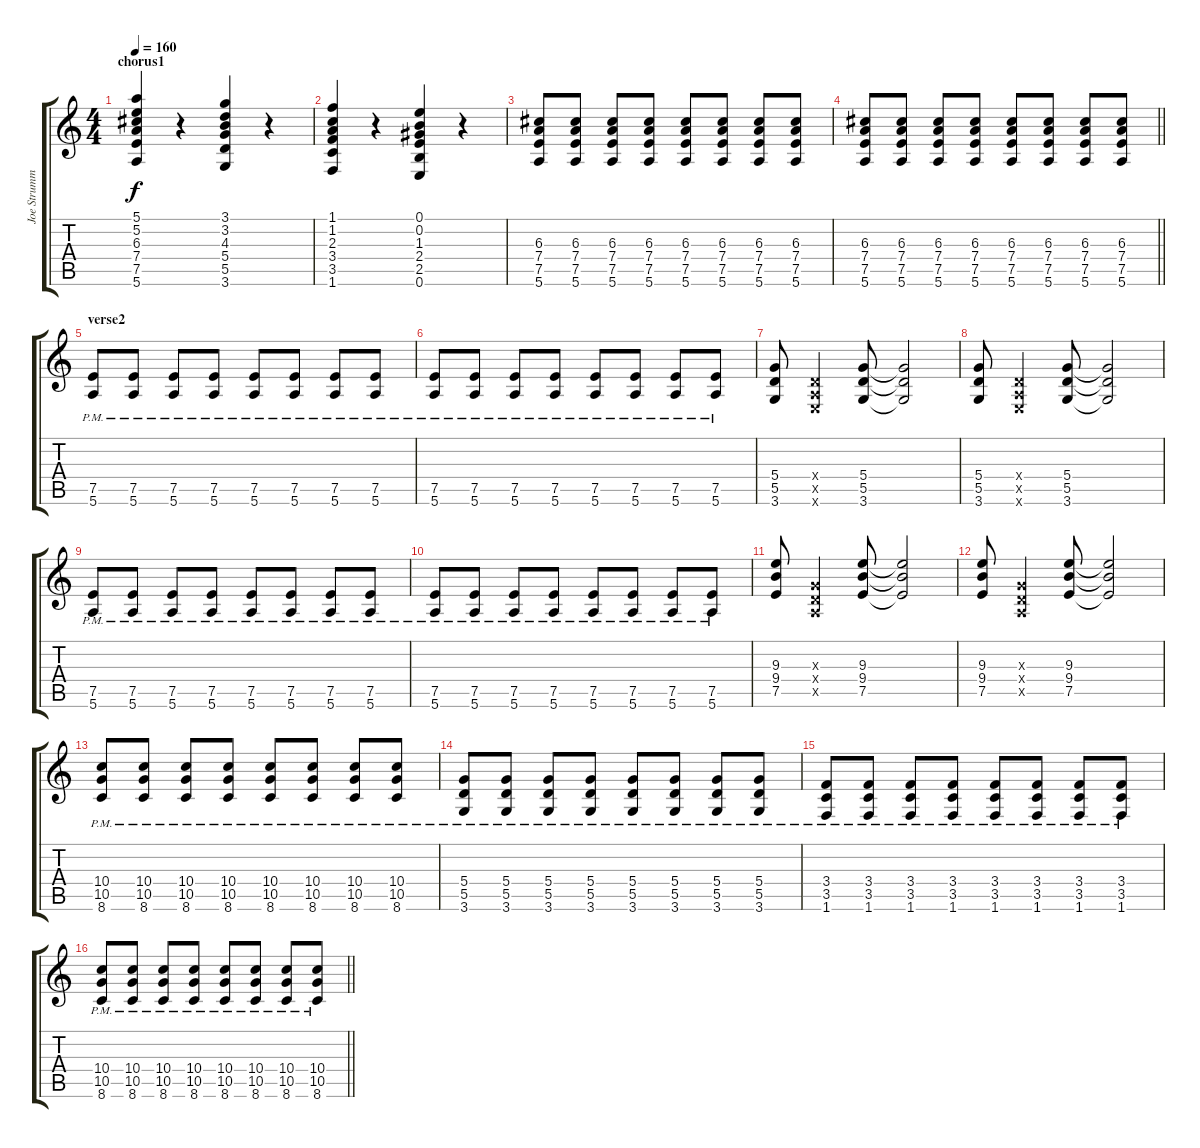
\track ("Joe Strummer" "Joe Strumm") {instrument distortionguitar}
\staff {score tabs}
\tuning (E4 B3 G3 D3 A2 E2) {hide}
\ts (4 4)
\section ("" "chorus1")
\tempo 160
\clef g2
\ks c
(5.1 5.2 6.3 7.4 7.5 5.6).4{dy f} r.4 (3.1 3.2 4.3 5.4 5.5 3.6).4 r.4 |
(1.1 1.2 2.3 3.4 3.5 1.6).4 r.4 (0.1 0.2 1.3 2.4 2.5 0.6).4 r.4 |
(6.3 7.4 7.5 5.6).8 (6.3 7.4 7.5 5.6).8 (6.3 7.4 7.5 5.6).8 (6.3 7.4 7.5 5.6).8 (6.3 7.4 7.5 5.6).8 (6.3 7.4 7.5 5.6).8 (6.3 7.4 7.5 5.6).8 (6.3 7.4 7.5 5.6).8 |
\barLineRight lightlight
(6.3 7.4 7.5 5.6).8 (6.3 7.4 7.5 5.6).8 (6.3 7.4 7.5 5.6).8 (6.3 7.4 7.5 5.6).8 (6.3 7.4 7.5 5.6).8 (6.3 7.4 7.5 5.6).8 (6.3 7.4 7.5 5.6).8 (6.3 7.4 7.5 5.6).8 |
\section ("" "verse2")
(7.5{pm} 5.6{pm}).8 (7.5{pm} 5.6{pm}).8 (7.5{pm} 5.6{pm}).8 (7.5{pm} 5.6{pm}).8 (7.5{pm} 5.6{pm}).8 (7.5{pm} 5.6{pm}).8 (7.5{pm} 5.6{pm}).8 (7.5{pm} 5.6{pm}).8 |
(7.5{pm} 5.6{pm}).8 (7.5{pm} 5.6{pm}).8 (7.5{pm} 5.6{pm}).8 (7.5{pm} 5.6{pm}).8 (7.5{pm} 5.6{pm}).8 (7.5{pm} 5.6{pm}).8 (7.5{pm} 5.6{pm}).8 (7.5{pm} 5.6{pm}).8 |
(5.4 5.5 3.6).8 (0.4{x} 0.5{x} 0.6{x}).4 (5.4 5.5 3.6).8 (5.4{t} 5.5{t} 3.6{t}).2 |
(5.4 5.5 3.6).8 (0.4{x} 0.5{x} 0.6{x}).4 (5.4 5.5 3.6).8 (5.4{t} 5.5{t} 3.6{t}).2 |
(7.5{pm} 5.6{pm}).8 (7.5{pm} 5.6{pm}).8 (7.5{pm} 5.6{pm}).8 (7.5{pm} 5.6{pm}).8 (7.5{pm} 5.6{pm}).8 (7.5{pm} 5.6{pm}).8 (7.5{pm} 5.6{pm}).8 (7.5{pm} 5.6{pm}).8 |
(7.5{pm} 5.6{pm}).8 (7.5{pm} 5.6{pm}).8 (7.5{pm} 5.6{pm}).8 (7.5{pm} 5.6{pm}).8 (7.5{pm} 5.6{pm}).8 (7.5{pm} 5.6{pm}).8 (7.5{pm} 5.6{pm}).8 (7.5{pm} 5.6{pm}).8 |
(9.3 9.4 7.5).8 (0.3{x} 0.4{x} 0.5{x}).4 (9.3 9.4 7.5).8 (9.3{t} 9.4{t} 7.5{t}).2 |
(9.3 9.4 7.5).8 (0.3{x} 0.4{x} 0.5{x}).4 (9.3 9.4 7.5).8 (9.3{t} 9.4{t} 7.5{t}).2 |
(10.4{pm} 10.5{pm} 8.6{pm}).8 (10.4{pm} 10.5{pm} 8.6{pm}).8 (10.4{pm} 10.5{pm} 8.6{pm}).8 (10.4{pm} 10.5{pm} 8.6{pm}).8 (10.4{pm} 10.5{pm} 8.6{pm}).8 (10.4{pm} 10.5{pm} 8.6{pm}).8 (10.4{pm} 10.5{pm} 8.6{pm}).8 (10.4{pm} 10.5{pm} 8.6{pm}).8 |
(5.4{pm} 5.5{pm} 3.6{pm}).8 (5.4{pm} 5.5{pm} 3.6{pm}).8 (5.4{pm} 5.5{pm} 3.6{pm}).8 (5.4{pm} 5.5{pm} 3.6{pm}).8 (5.4{pm} 5.5{pm} 3.6{pm}).8 (5.4{pm} 5.5{pm} 3.6{pm}).8 (5.4{pm} 5.5{pm} 3.6{pm}).8 (5.4{pm} 5.5{pm} 3.6{pm}).8 |
(3.4{pm} 3.5{pm} 1.6{pm}).8 (3.4{pm} 3.5{pm} 1.6{pm}).8 (3.4{pm} 3.5{pm} 1.6{pm}).8 (3.4{pm} 3.5{pm} 1.6{pm}).8 (3.4{pm} 3.5{pm} 1.6{pm}).8 (3.4{pm} 3.5{pm} 1.6{pm}).8 (3.4{pm} 3.5{pm} 1.6{pm}).8 (3.4{pm} 3.5{pm} 1.6{pm}).8 |
\barLineRight lightlight
(10.4{pm} 10.5{pm} 8.6{pm}).8 (10.4{pm} 10.5{pm} 8.6{pm}).8 (10.4{pm} 10.5{pm} 8.6{pm}).8 (10.4{pm} 10.5{pm} 8.6{pm}).8 (10.4{pm} 10.5{pm} 8.6{pm}).8 (10.4{pm} 10.5{pm} 8.6{pm}).8 (10.4{pm} 10.5{pm} 8.6{pm}).8 (10.4{pm} 10.5{pm} 8.6{pm}).8
